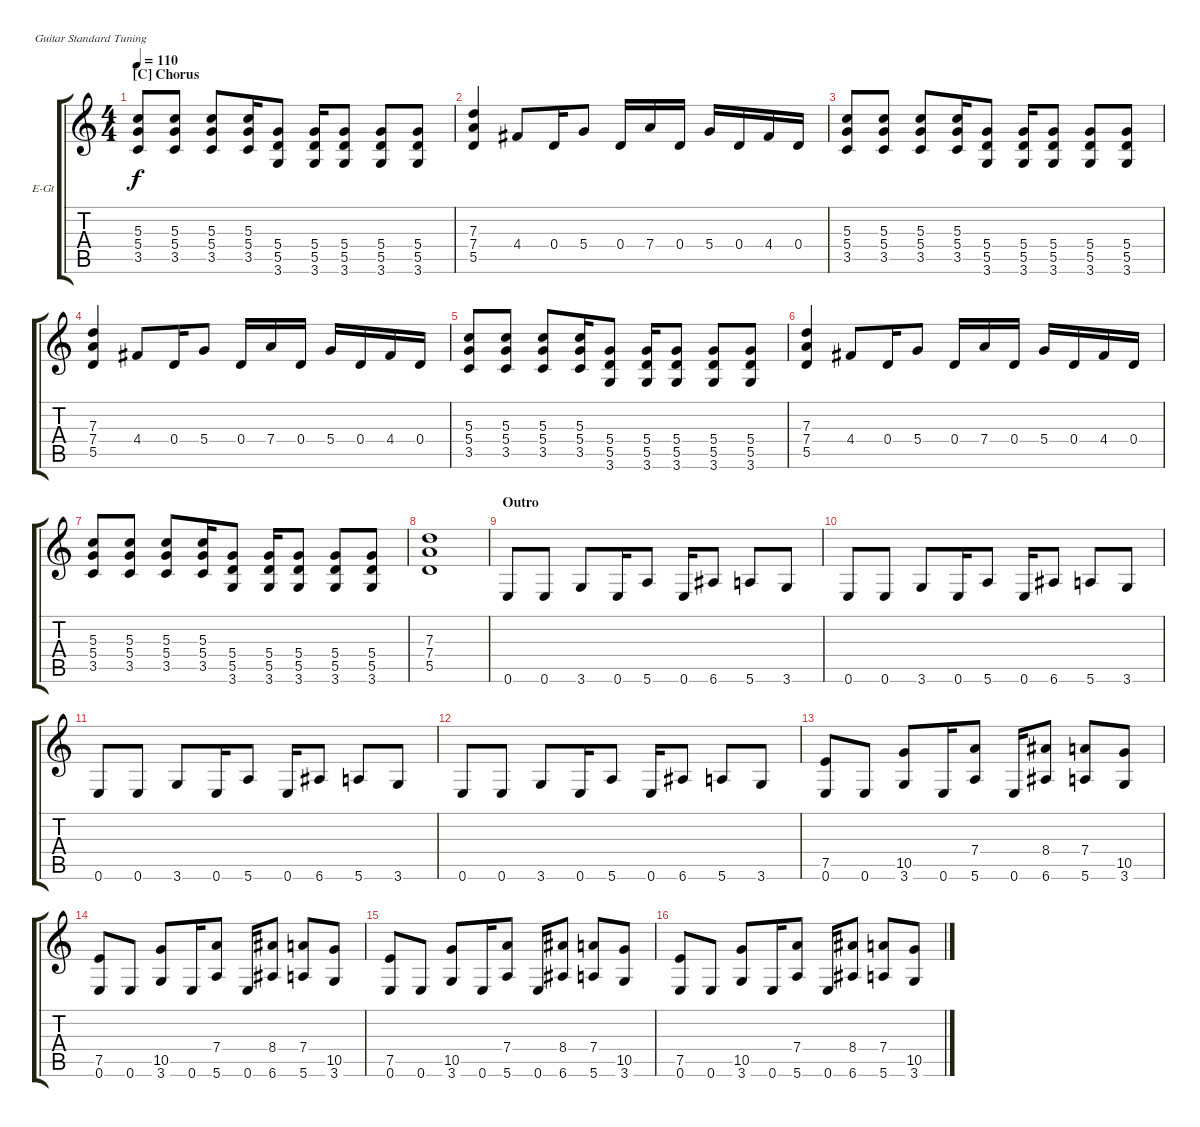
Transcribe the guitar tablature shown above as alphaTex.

\defaultSystemsLayout 4
\bracketExtendMode groupsimilarinstruments
\firstSystemTrackNameOrientation horizontal
\otherSystemsTrackNameOrientation horizontal
\track ("Electric Guitar" "E-Gt") {instrument overdrivenguitar}
\staff {score tabs}
\tuning (E4 B3 G3 D3 A2 E2)
\ts (4 4)
\section ("C" "Chorus ")
\tempo 110
\clef g2
\ks c
(3.5 5.4 5.3).8{dy f} (3.5 5.4 5.3).8 (3.5 5.4 5.3).8 (5.3 5.4 3.5).16 (5.5 5.4 3.6).8 (5.4 5.5 3.6).16 (3.6 5.5 5.4).8 (5.4 5.5 3.6).8 (3.6 5.5 5.4).8 |
(7.4 5.5 7.3).4 4.4.8 0.4.16 5.4.8 0.4.16 7.4.16 0.4.16 5.4.16 0.4.16 4.4.16 0.4.16 |
(3.5 5.4 5.3).8 (3.5 5.4 5.3).8 (3.5 5.4 5.3).8 (5.3 5.4 3.5).16 (5.5 5.4 3.6).8 (5.4 5.5 3.6).16 (3.6 5.5 5.4).8 (5.4 5.5 3.6).8 (3.6 5.5 5.4).8 |
(7.4 5.5 7.3).4 4.4.8 0.4.16 5.4.8 0.4.16 7.4.16 0.4.16 5.4.16 0.4.16 4.4.16 0.4.16 |
(3.5 5.4 5.3).8 (3.5 5.4 5.3).8 (3.5 5.4 5.3).8 (5.3 5.4 3.5).16 (5.5 5.4 3.6).8 (5.4 5.5 3.6).16 (3.6 5.5 5.4).8 (5.4 5.5 3.6).8 (3.6 5.5 5.4).8 |
(7.4 5.5 7.3).4 4.4.8 0.4.16 5.4.8 0.4.16 7.4.16 0.4.16 5.4.16 0.4.16 4.4.16 0.4.16 |
(3.5 5.4 5.3).8 (3.5 5.4 5.3).8 (3.5 5.4 5.3).8 (5.3 5.4 3.5).16 (5.5 5.4 3.6).8 (5.4 5.5 3.6).16 (3.6 5.5 5.4).8 (5.4 5.5 3.6).8 (3.6 5.5 5.4).8 |
(7.4 5.5 7.3).1 |
\section ("" "Outro")
0.6.8 0.6.8 3.6.8 0.6.16 5.6.8 0.6.16 6.6.8 5.6.8 3.6.8 |
0.6.8 0.6.8 3.6.8 0.6.16 5.6.8 0.6.16 6.6.8 5.6.8 3.6.8 |
0.6.8 0.6.8 3.6.8 0.6.16 5.6.8 0.6.16 6.6.8 5.6.8 3.6.8 |
0.6.8 0.6.8 3.6.8 0.6.16 5.6.8 0.6.16 6.6.8 5.6.8 3.6.8 |
(0.6 7.5).8 0.6.8 (3.6 10.5).8 0.6.16 (5.6 7.4).8 0.6.16 (6.6 8.4).8 (5.6 7.4).8 (3.6 10.5).8 |
(0.6 7.5).8 0.6.8 (3.6 10.5).8 0.6.16 (5.6 7.4).8 0.6.16 (6.6 8.4).8 (5.6 7.4).8 (3.6 10.5).8 |
(0.6 7.5).8 0.6.8 (3.6 10.5).8 0.6.16 (5.6 7.4).8 0.6.16 (6.6 8.4).8 (5.6 7.4).8 (3.6 10.5).8 |
(0.6 7.5).8 0.6.8 (3.6 10.5).8 0.6.16 (5.6 7.4).8 0.6.16 (6.6 8.4).8 (5.6 7.4).8 (3.6 10.5).8
